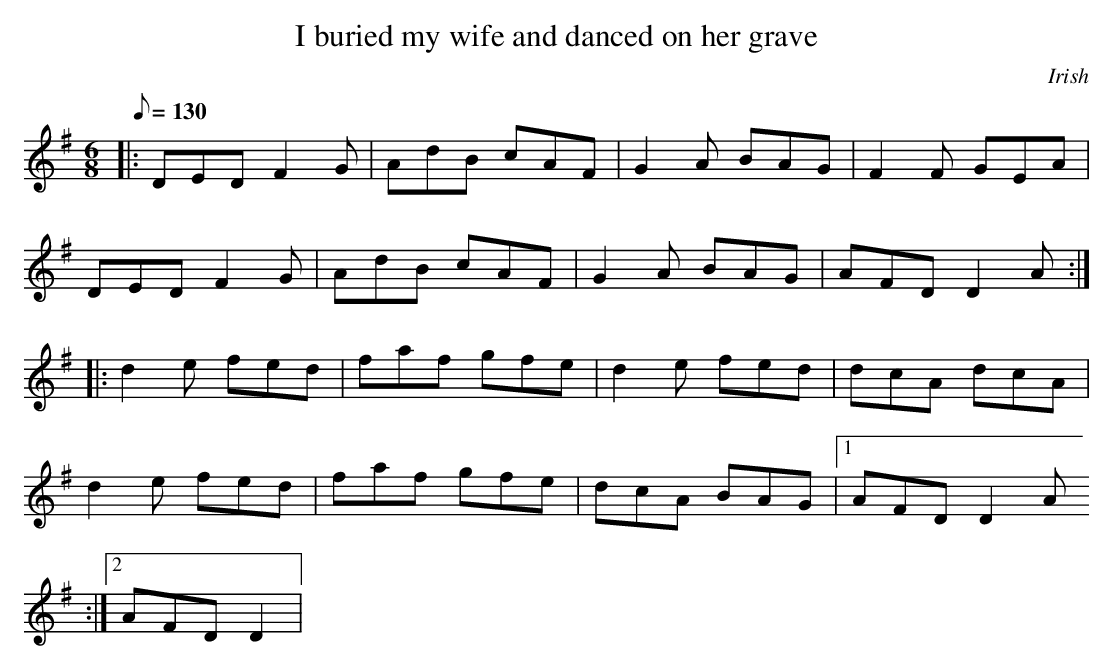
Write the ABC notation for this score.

X:1
T:I buried my wife and danced on her grave
O:Irish
M:6/8
L:1/8
Q:130
K:G
|:DED F2 G|AdB cAF|G2A BAG|F2  F GEA|
  DED F2G|AdB cAF|G2A BAG|AFD  D2A:|
|: d2e fed| faf gfe| d2e fed| dcA dcA|
 d2e fed| faf gfe |dcA BAG|1 AFD  D2A
:|2 AFD  D2|
